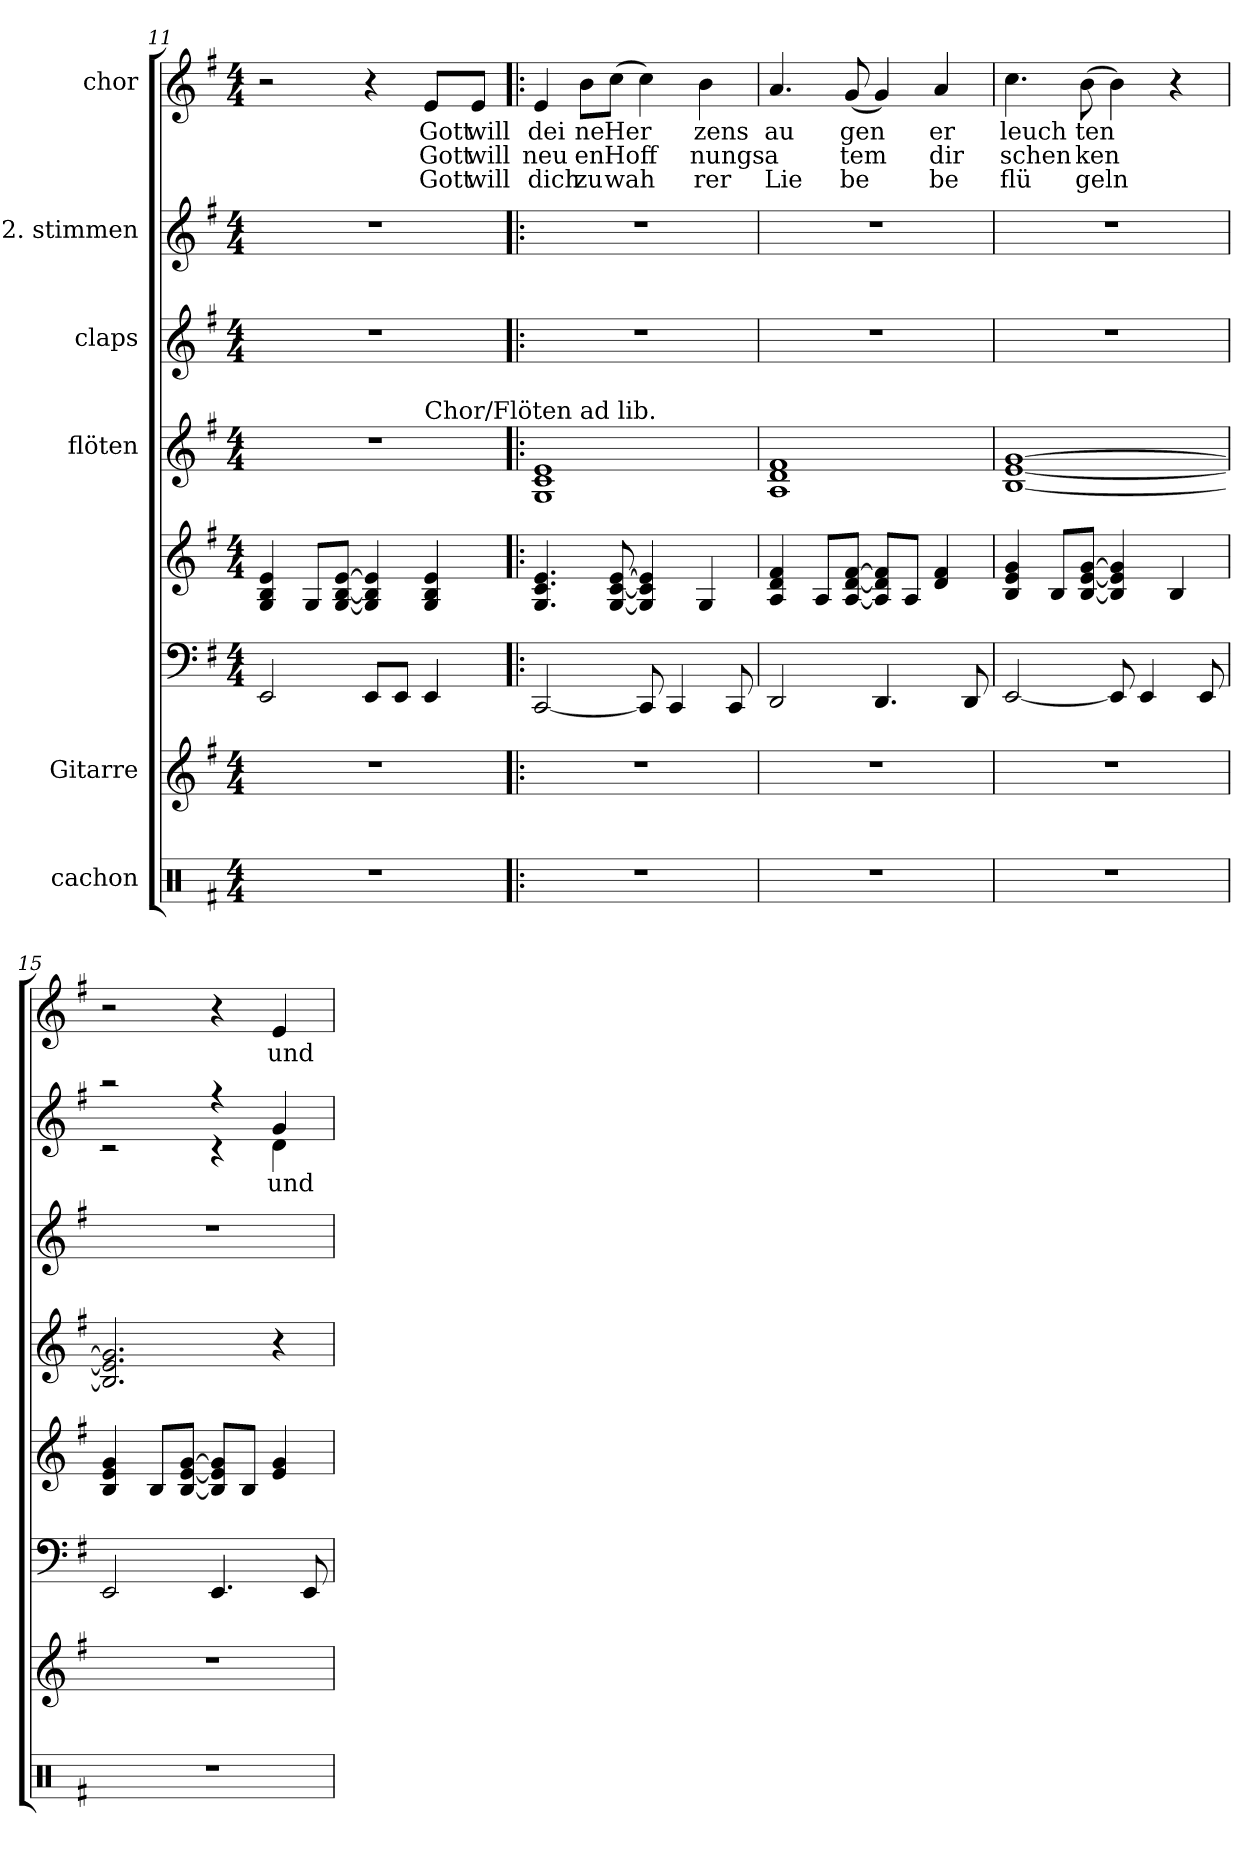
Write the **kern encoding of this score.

**kern	**kern	**kern	**kern	**kern	**kern	**kern	**text	**kern	**text	**text	**text
*part7	*part6	*part5	*part5	*part4	*part3	*part2	*part2	*part1	*part1	*part1	*part1
*staff8	*staff7	*staff6	*staff5	*staff4	*staff3	*staff2	*staff2	*staff1	*staff1	*staff1	*staff1
*I"cachon	*I"Gitarre	*	*	*I"flöten	*I"claps	*I"2. stimmen	*	*I"chor	*	*	*
*clefX	*clefG2	*clefF4	*clefG2	*clefG2	*clefG2	*clefG2	*	*clefG2	*	*	*
*k[f#]	*k[f#]	*k[f#]	*k[f#]	*k[f#]	*k[f#]	*k[f#]	*	*k[f#]	*	*	*
*G:	*G:	*G:	*G:	*G:	*G:	*G:	*	*G:	*	*	*
*M4/4	*M4/4	*M4/4	*M4/4	*M4/4	*M4/4	*M4/4	*	*M4/4	*	*	*
=11	=11	=11	=11	=11	=11	=11	=11	=11	=11	=11	=11
*	*	*	*	*^	*	*	*	*	*	*	*
1r	1r	2EE/	4G/ 4B/ 4e/	1r	2.ryy	1r	1r	.	2r	.	.	.
.	.	.	8G/L	.	.	.	.	.	.	.	.	.
.	.	.	[8G/ [8B/ [8e/J	.	.	.	.	.	.	.	.	.
.	.	8EE/L	4G/] 4B/] 4e/]	.	.	.	.	.	4r	.	.	.
.	.	8EE/J	.	.	.	.	.	.	.	.	.	.
!	!	!	!	!	!LO:TX:a:t=Chor/Flöten ad lib.	!	!	!	!	!	!	!
!	!	!	!	!	!	!	!	!	!	!LO:LY:b	!LO:LY:b	!LO:LY:b
.	.	4EE/	4G/ 4B/ 4e/	.	4ryy	.	.	.	8e/L	Gott	Gott	Gott
!	!	!	!	!	!	!	!	!	!	!LO:LY:b	!LO:LY:b	!LO:LY:b
.	.	.	.	.	.	.	.	.	8e/J	will	will	will
=12!|:	=12!|:	=12!|:	=12!|:	=12!|:	=12!|:	=12!|:	=12!|:	=12!|:	=12!|:	=12!|:	=12!|:	=12!|:
!	!	!	!	!	!	!	!	!	!	!LO:LY:b	!LO:LY:b	!LO:LY:b
*	*	*	*	*v	*v	*	*	*	*	*	*	*
1r	1r	[2CC/	4.G/ 4.c/ 4.e/	1G 1c 1e	1r	1r	.	4e/	dei­	neu­	dich
!	!	!	!	!	!	!	!	!	!LO:LY:b	!LO:LY:b	!LO:LY:b
.	.	.	.	.	.	.	.	8b\L	ne	en	zu
!	!	!	!	!	!	!	!	!	!LO:LY:b	!LO:LY:b	!LO:LY:b
.	.	.	[8G/ [8c/ [8e/	.	.	.	.	(>8cc\J	Her­	Hoff­	wah­
.	.	8CC/]	4G/] 4c/] 4e/]	.	.	.	.	4cc\)	.	.	.
.	.	4CC/	.	.	.	.	.	.	.	.	.
!	!	!	!	!	!	!	!	!	!LO:LY:b	!LO:LY:b	!LO:LY:b
.	.	.	4G/	.	.	.	.	4b\	zens­	nungs­	rer
.	.	8CC/	.	.	.	.	.	.	.	.	.
=13	=13	=13	=13	=13	=13	=13	=13	=13	=13	=13	=13
!	!	!	!	!	!	!	!	!	!LO:LY:b	!LO:LY:b	!LO:LY:b
1r	1r	2DD/	4A/ 4d/ 4f#/	1A 1d 1f#	1r	1r	.	4.a/	au­	a­	Lie­
.	.	.	8A/L	.	.	.	.	.	.	.	.
!	!	!	!	!	!	!	!	!	!LO:LY:b	!LO:LY:b	!LO:LY:b
.	.	.	[8A/ [8d/ [8f#/J	.	.	.	.	(<8g/	gen	tem	be
.	.	4.DD/	8A/] 8d/] 8f#/]L	.	.	.	.	4g/)	.	.	.
.	.	.	8A/J	.	.	.	.	.	.	.	.
!	!	!	!	!	!	!	!	!	!LO:LY:b	!LO:LY:b	!LO:LY:b
.	.	.	4d/ 4f#/	.	.	.	.	4a/	er­	dir	be­
.	.	8DD/	.	.	.	.	.	.	.	.	.
!!LO:PB:g=z
=14	=14	=14	=14	=14	=14	=14	=14	=14	=14	=14	=14
!	!	!	!	!	!	!	!	!	!LO:LY:b	!LO:LY:b	!LO:LY:b
1r	1r	[2EE/	4B/ 4e/ 4g/	[1B [1e [1g	1r	1r	.	4.cc\	leuch­	schen­	flü­
.	.	.	8B/L	.	.	.	.	.	.	.	.
!	!	!	!	!	!	!	!	!	!LO:LY:b	!LO:LY:b	!LO:LY:b
.	.	.	[8B/ [8e/ [8g/J	.	.	.	.	(>8b\	ten	ken	geln
.	.	8EE/]	4B/] 4e/] 4g/]	.	.	.	.	4b\)	.	.	.
.	.	4EE/	.	.	.	.	.	.	.	.	.
.	.	.	4B/	.	.	.	.	4r	.	.	.
.	.	8EE/	.	.	.	.	.	.	.	.	.
=15	=15	=15	=15	=15	=15	=15	=15	=15	=15	=15	=15
*	*	*	*	*	*	*^	*	*	*	*	*
1r	1r	2EE/	4B/ 4e/ 4g/	2.B/] 2.e/] 2.g/]	1r	2raa	2rc	.	2r	.	.	.
.	.	.	8B/L	.	.	.	.	.	.	.	.	.
.	.	.	[8B/ [8e/ [8g/J	.	.	.	.	.	.	.	.	.
.	.	4.EE/	8B/] 8e/] 8g/]L	.	.	4r	4r	.	4r	.	.	.
.	.	.	8B/J	.	.	.	.	.	.	.	.	.
!	!	!	!	!	!	!	!	!LO:LY:b	!	!LO:LY:b	!	!
.	.	.	4e/ 4g/	4r	.	4g/	4d\	und	4e/	und	.	.
.	.	8EE/	.	.	.	.	.	.	.	.	.	.
*	*	*	*	*	*	*v	*v	*	*	*	*	*
=	=	=	=	=	=	=	=	=	=	=	=
*-	*-	*-	*-	*-	*-	*-	*-	*-	*-	*-	*-
